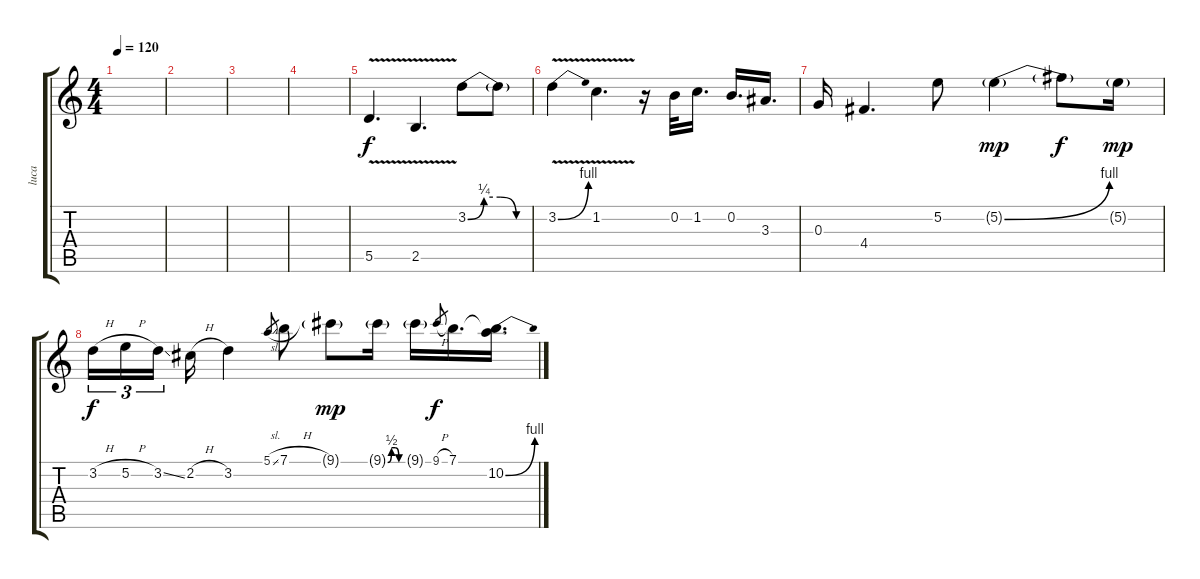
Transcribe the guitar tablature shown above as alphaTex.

\track ("luca" "luca") {instrument overdrivenguitar}
\staff {score tabs}
\tuning (E4 B3 G3 D3 A2 E2) {hide}
\ts (4 4)
\tempo 120
\clef g2
\ks c
|
|
|
|
5.5{v}.4{d} 2.5{v}.4{d} 3.2{be (custom 0 0 15 1 30 1 45 0 60 0)}.8 3.2{t}.8 |
3.2{be (bend 0 0 60 4) v}.4 1.2{v}.4{d} r.16 0.2.32 1.2.16{d} 0.2.16{d} 3.3.16{d} |
0.3.16 4.4.4{d} 5.2.8 5.2{be (bend 0 0 60 4) g}.4{dy mp} 5.2{t}.8{dy f} 5.2{g}.16{dy mp} |
3.2{h}.16{tu (3 2) dy f} 5.2{h}.16{tu (3 2)} 3.2{ss}.16{tu (3 2) beam splitsecondary} 2.2{h}.16 3.2.4 5.1{sl}.8{gr} 7.1{h}.8 9.1{g}.8{dy mp} 9.1{be (custom 0 0 15 2 30 2 45 0 60 0) g}.16 9.1{g}.16 9.1{h}.8{gr dy f} 7.1.16{d} (7.1{t} 10.2{be (bend 0 0 60 4)}).16{d}
